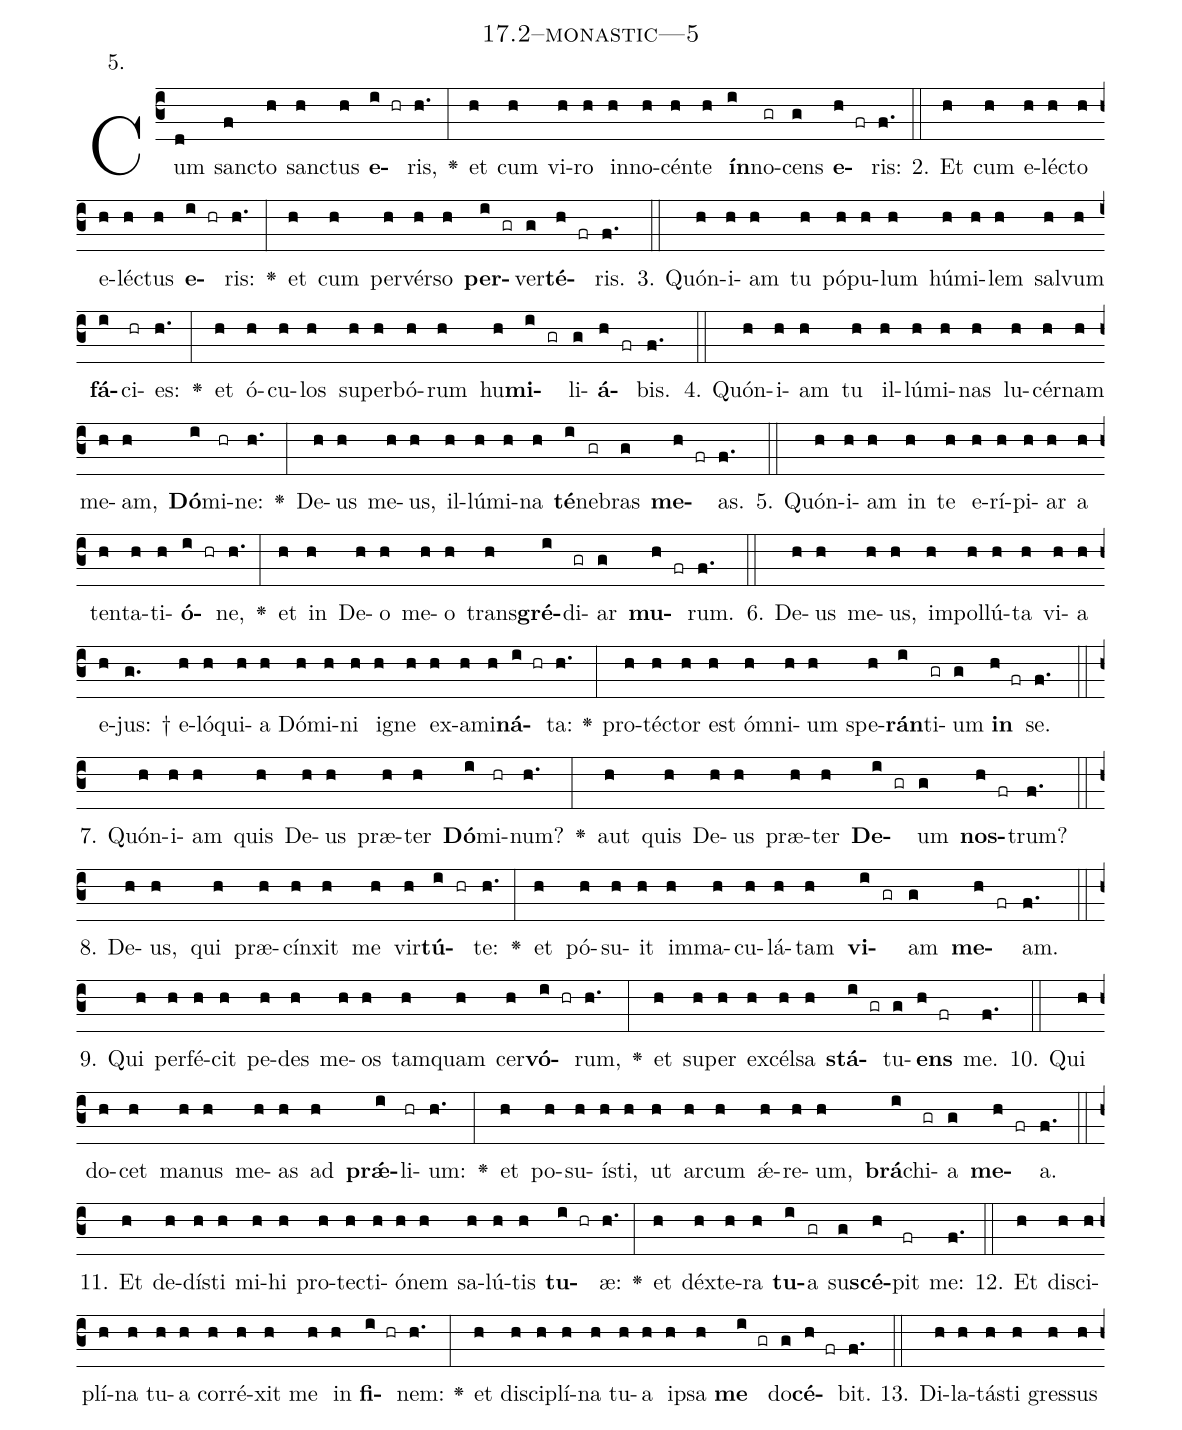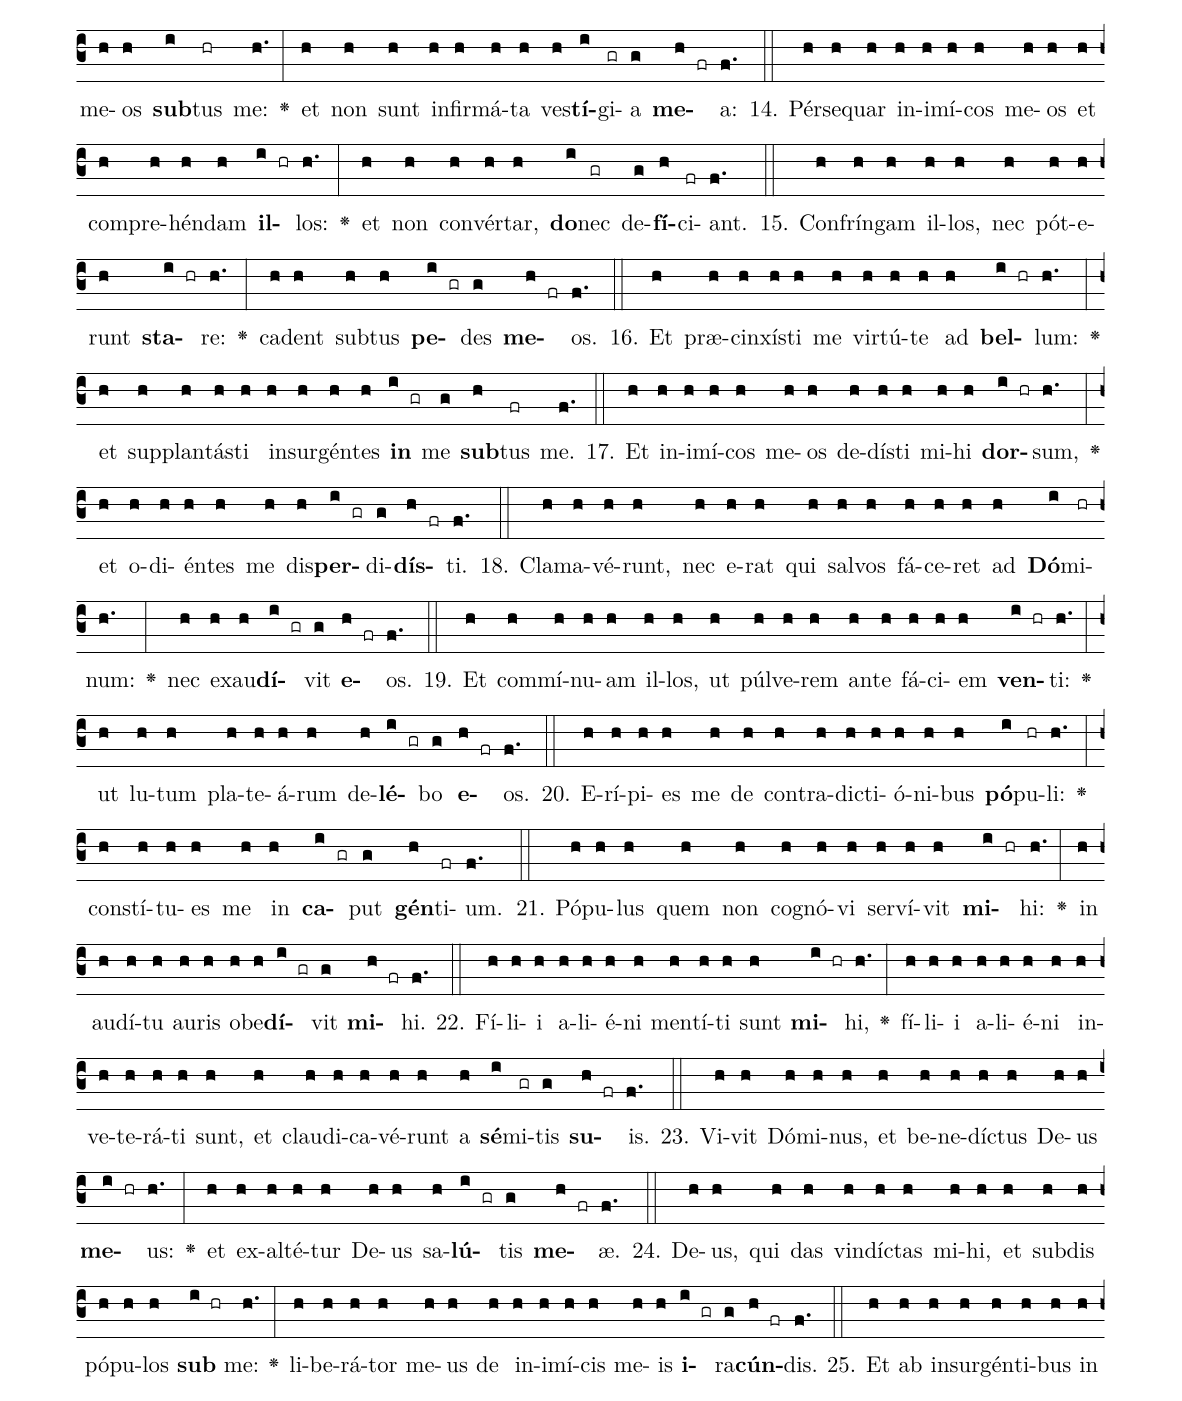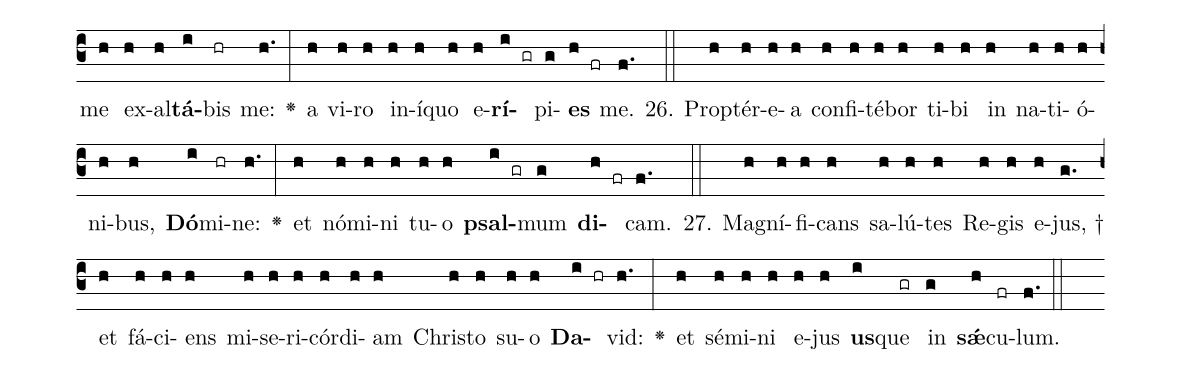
name: 17.2--monastic---5;
annotation: 5.;
%%
(c3)Cum(d) sanc(f)to(h) sanc(h)tus(h) <b>e</b>(i hr)ris,(h.) <v>\greheightstar</v>(:) et(h) cum(h) vi(h)ro(h) in(h)no(h)cén(h)te(h) <b>ín</b>(i)no(gr)cens(g) <b>e</b>(h fr)ris:(f.) (::)
2. Et(h) cum(h) e(h)léc(h)to(h) e(h)léc(h)tus(h) <b>e</b>(i hr)ris:(h.) <v>\greheightstar</v>(:) et(h) cum(h) per(h)vér(h)so(h) <b>per</b>(i gr)ver(g)<b>té</b>(h fr)ris.(f.) (::)
3. Quón(h)i(h)am(h) tu(h) pó(h)pu(h)lum(h) hú(h)mi(h)lem(h) sal(h)vum(h) <b>fá</b>(i)ci(hr)es:(h.) <v>\greheightstar</v>(:) et(h) ó(h)cu(h)los(h) su(h)per(h)bó(h)rum(h) hu(h)<b>mi</b>(i gr)li(g)<b>á</b>(h fr)bis.(f.) (::)
4. Quón(h)i(h)am(h) tu(h) il(h)lú(h)mi(h)nas(h) lu(h)cér(h)nam(h) me(h)am,(h) <b>Dó</b>(i)mi(hr)ne:(h.) <v>\greheightstar</v>(:) De(h)us(h) me(h)us,(h) il(h)lú(h)mi(h)na(h) <b>té</b>(i)ne(gr)bras(g) <b>me</b>(h fr)as.(f.) (::)
5. Quón(h)i(h)am(h) in(h) te(h) e(h)rí(h)pi(h)ar(h) a(h) ten(h)ta(h)ti(h)<b>ó</b>(i hr)ne,(h.) <v>\greheightstar</v>(:) et(h) in(h) De(h)o(h) me(h)o(h) trans(h)<b>gré</b>(i)di(gr)ar(g) <b>mu</b>(h fr)rum.(f.) (::)
6. De(h)us(h) me(h)us,(h) im(h)pol(h)lú(h)ta(h) vi(h)a(h) e(h)jus: †(g.) e(h)ló(h)qui(h)a(h) Dó(h)mi(h)ni(h) i(h)gne(h) ex(h)a(h)mi(h)<b>ná</b>(i hr)ta:(h.) <v>\greheightstar</v>(:) pro(h)téc(h)tor(h) est(h) óm(h)ni(h)um(h) spe(h)<b>rán</b>(i)ti(gr)um(g) <b>in</b>(h fr) se.(f.) (::)
7. Quón(h)i(h)am(h) quis(h) De(h)us(h) præ(h)ter(h) <b>Dó</b>(i)mi(hr)num?(h.) <v>\greheightstar</v>(:) aut(h) quis(h) De(h)us(h) præ(h)ter(h) <b>De</b>(i gr)um(g) <b>nos</b>(h fr)trum?(f.) (::)
8. De(h)us,(h) qui(h) præ(h)cín(h)xit(h) me(h) vir(h)<b>tú</b>(i hr)te:(h.) <v>\greheightstar</v>(:) et(h) pó(h)su(h)it(h) im(h)ma(h)cu(h)lá(h)tam(h) <b>vi</b>(i gr)am(g) <b>me</b>(h fr)am.(f.) (::)
9. Qui(h) per(h)fé(h)cit(h) pe(h)des(h) me(h)os(h) tam(h)quam(h) cer(h)<b>vó</b>(i hr)rum,(h.) <v>\greheightstar</v>(:) et(h) su(h)per(h) ex(h)cél(h)sa(h) <b>stá</b>(i gr)tu(g)<b>ens</b>(h fr) me.(f.) (::)
10. Qui(h) do(h)cet(h) ma(h)nus(h) me(h)as(h) ad(h) <b>prǽ</b>(i)li(hr)um:(h.) <v>\greheightstar</v>(:) et(h) po(h)su(h)ís(h)ti,(h) ut(h) ar(h)cum(h) ǽ(h)re(h)um,(h) <b>brá</b>(i)chi(gr)a(g) <b>me</b>(h fr)a.(f.) (::)
11. Et(h) de(h)dís(h)ti(h) mi(h)hi(h) pro(h)tec(h)ti(h)ó(h)nem(h) sa(h)lú(h)tis(h) <b>tu</b>(i hr)æ:(h.) <v>\greheightstar</v>(:) et(h) déx(h)te(h)ra(h) <b>tu</b>(i)a(gr) su(g)<b>scé</b>(h)pit(fr) me:(f.) (::)
12. Et(h) di(h)sci(h)plí(h)na(h) tu(h)a(h) cor(h)ré(h)xit(h) me(h) in(h) <b>fi</b>(i hr)nem:(h.) <v>\greheightstar</v>(:) et(h) di(h)sci(h)plí(h)na(h) tu(h)a(h) ip(h)sa(h) <b>me</b>(i gr) do(g)<b>cé</b>(h fr)bit.(f.) (::)
13. Di(h)la(h)tás(h)ti(h) gres(h)sus(h) me(h)os(h) <b>sub</b>(i)tus(hr) me:(h.) <v>\greheightstar</v>(:) et(h) non(h) sunt(h) in(h)fir(h)má(h)ta(h) ves(h)<b>tí</b>(i)gi(gr)a(g) <b>me</b>(h fr)a:(f.) (::)
14. Pér(h)se(h)quar(h) in(h)i(h)mí(h)cos(h) me(h)os(h) et(h) com(h)pre(h)hén(h)dam(h) <b>il</b>(i hr)los:(h.) <v>\greheightstar</v>(:) et(h) non(h) con(h)vér(h)tar,(h) <b>do</b>(i)nec(gr) de(g)<b>fí</b>(h)ci(fr)ant.(f.) (::)
15. Con(h)frín(h)gam(h) il(h)los,(h) nec(h) pót(h)e(h)runt(h) <b>sta</b>(i hr)re:(h.) <v>\greheightstar</v>(:) ca(h)dent(h) sub(h)tus(h) <b>pe</b>(i gr)des(g) <b>me</b>(h fr)os.(f.) (::)
16. Et(h) præ(h)cin(h)xís(h)ti(h) me(h) vir(h)tú(h)te(h) ad(h) <b>bel</b>(i hr)lum:(h.) <v>\greheightstar</v>(:) et(h) sup(h)plan(h)tás(h)ti(h) in(h)sur(h)gén(h)tes(h) <b>in</b>(i gr) me(g) <b>sub</b>(h)tus(fr) me.(f.) (::)
17. Et(h) in(h)i(h)mí(h)cos(h) me(h)os(h) de(h)dís(h)ti(h) mi(h)hi(h) <b>dor</b>(i hr)sum,(h.) <v>\greheightstar</v>(:) et(h) o(h)di(h)én(h)tes(h) me(h) dis(h)<b>per</b>(i gr)di(g)<b>dís</b>(h fr)ti.(f.) (::)
18. Cla(h)ma(h)vé(h)runt,(h) nec(h) e(h)rat(h) qui(h) sal(h)vos(h) fá(h)ce(h)ret(h) ad(h) <b>Dó</b>(i)mi(hr)num:(h.) <v>\greheightstar</v>(:) nec(h) ex(h)au(h)<b>dí</b>(i gr)vit(g) <b>e</b>(h fr)os.(f.) (::)
19. Et(h) com(h)mí(h)nu(h)am(h) il(h)los,(h) ut(h) púl(h)ve(h)rem(h) an(h)te(h) fá(h)ci(h)em(h) <b>ven</b>(i hr)ti:(h.) <v>\greheightstar</v>(:) ut(h) lu(h)tum(h) pla(h)te(h)á(h)rum(h) de(h)<b>lé</b>(i gr)bo(g) <b>e</b>(h fr)os.(f.) (::)
20. E(h)rí(h)pi(h)es(h) me(h) de(h) con(h)tra(h)dic(h)ti(h)ó(h)ni(h)bus(h) <b>pó</b>(i)pu(hr)li:(h.) <v>\greheightstar</v>(:) con(h)stí(h)tu(h)es(h) me(h) in(h) <b>ca</b>(i gr)put(g) <b>gén</b>(h)ti(fr)um.(f.) (::)
21. Pó(h)pu(h)lus(h) quem(h) non(h) co(h)gnó(h)vi(h) ser(h)ví(h)vit(h) <b>mi</b>(i hr)hi:(h.) <v>\greheightstar</v>(:) in(h) au(h)dí(h)tu(h) au(h)ris(h) ob(h)e(h)<b>dí</b>(i gr)vit(g) <b>mi</b>(h fr)hi.(f.) (::)
22. Fí(h)li(h)i(h) a(h)li(h)é(h)ni(h) men(h)tí(h)ti(h) sunt(h) <b>mi</b>(i hr)hi,(h.) <v>\greheightstar</v>(:) fí(h)li(h)i(h) a(h)li(h)é(h)ni(h) in(h)ve(h)te(h)rá(h)ti(h) sunt,(h) et(h) clau(h)di(h)ca(h)vé(h)runt(h) a(h) <b>sé</b>(i)mi(gr)tis(g) <b>su</b>(h fr)is.(f.) (::)
23. Vi(h)vit(h) Dó(h)mi(h)nus,(h) et(h) be(h)ne(h)díc(h)tus(h) De(h)us(h) <b>me</b>(i hr)us:(h.) <v>\greheightstar</v>(:) et(h) ex(h)al(h)té(h)tur(h) De(h)us(h) sa(h)<b>lú</b>(i gr)tis(g) <b>me</b>(h fr)æ.(f.) (::)
24. De(h)us,(h) qui(h) das(h) vin(h)díc(h)tas(h) mi(h)hi,(h) et(h) sub(h)dis(h) pó(h)pu(h)los(h) <b>sub</b>(i hr) me:(h.) <v>\greheightstar</v>(:) li(h)be(h)rá(h)tor(h) me(h)us(h) de(h) in(h)i(h)mí(h)cis(h) me(h)is(h) <b>i</b>(i gr)ra(g)<b>cún</b>(h fr)dis.(f.) (::)
25. Et(h) ab(h) in(h)sur(h)gén(h)ti(h)bus(h) in(h) me(h) ex(h)al(h)<b>tá</b>(i)bis(hr) me:(h.) <v>\greheightstar</v>(:) a(h) vi(h)ro(h) in(h)í(h)quo(h) e(h)<b>rí</b>(i gr)pi(g)<b>es</b>(h fr) me.(f.) (::)
26. Prop(h)tér(h)e(h)a(h) con(h)fi(h)té(h)bor(h) ti(h)bi(h) in(h) na(h)ti(h)ó(h)ni(h)bus,(h) <b>Dó</b>(i)mi(hr)ne:(h.) <v>\greheightstar</v>(:) et(h) nó(h)mi(h)ni(h) tu(h)o(h) <b>psal</b>(i gr)mum(g) <b>di</b>(h fr)cam.(f.) (::)
27. Ma(h)gní(h)fi(h)cans(h) sa(h)lú(h)tes(h) Re(h)gis(h) e(h)jus, †(g.) et(h) fá(h)ci(h)ens(h) mi(h)se(h)ri(h)cór(h)di(h)am(h) Chris(h)to(h) su(h)o(h) <b>Da</b>(i hr)vid:(h.) <v>\greheightstar</v>(:) et(h) sé(h)mi(h)ni(h) e(h)jus(h) <b>us</b>(i)que(gr) in(g) <b>sǽ</b>(h)cu(fr)lum.(f.) (::)
